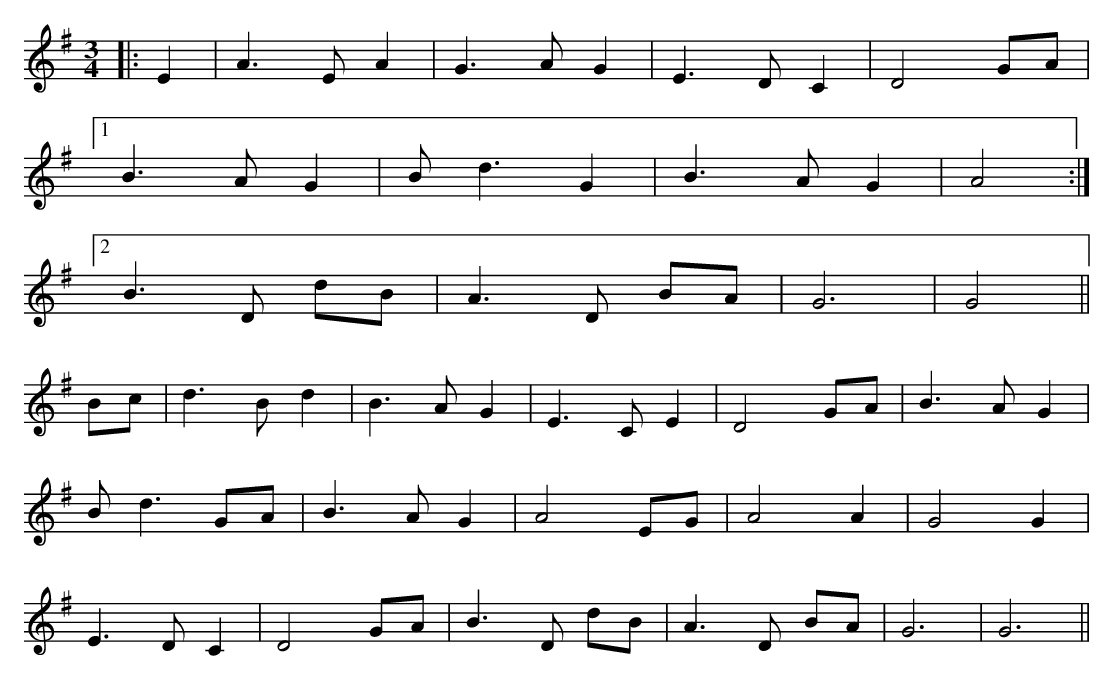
X:1
M:3/4
K:G
|:E2| A3 E A2| G3 A G2| E3 D C2| D4 GA|
[1 B3 A G2| B d3 G2| B3 A G2| A4:|
[2 B3 D dB| A3 D BA| G6|G4||
Bc| d3 B d2|B3 A G2| E3 C E2| D4 GA|B3 A G2|
 B d3 GA| B3 A G2| A4 EG| A4 A2| G4 G2|
 E3 D C2| D4 GA|B3 D dB| A3 D BA| G6|G6||
